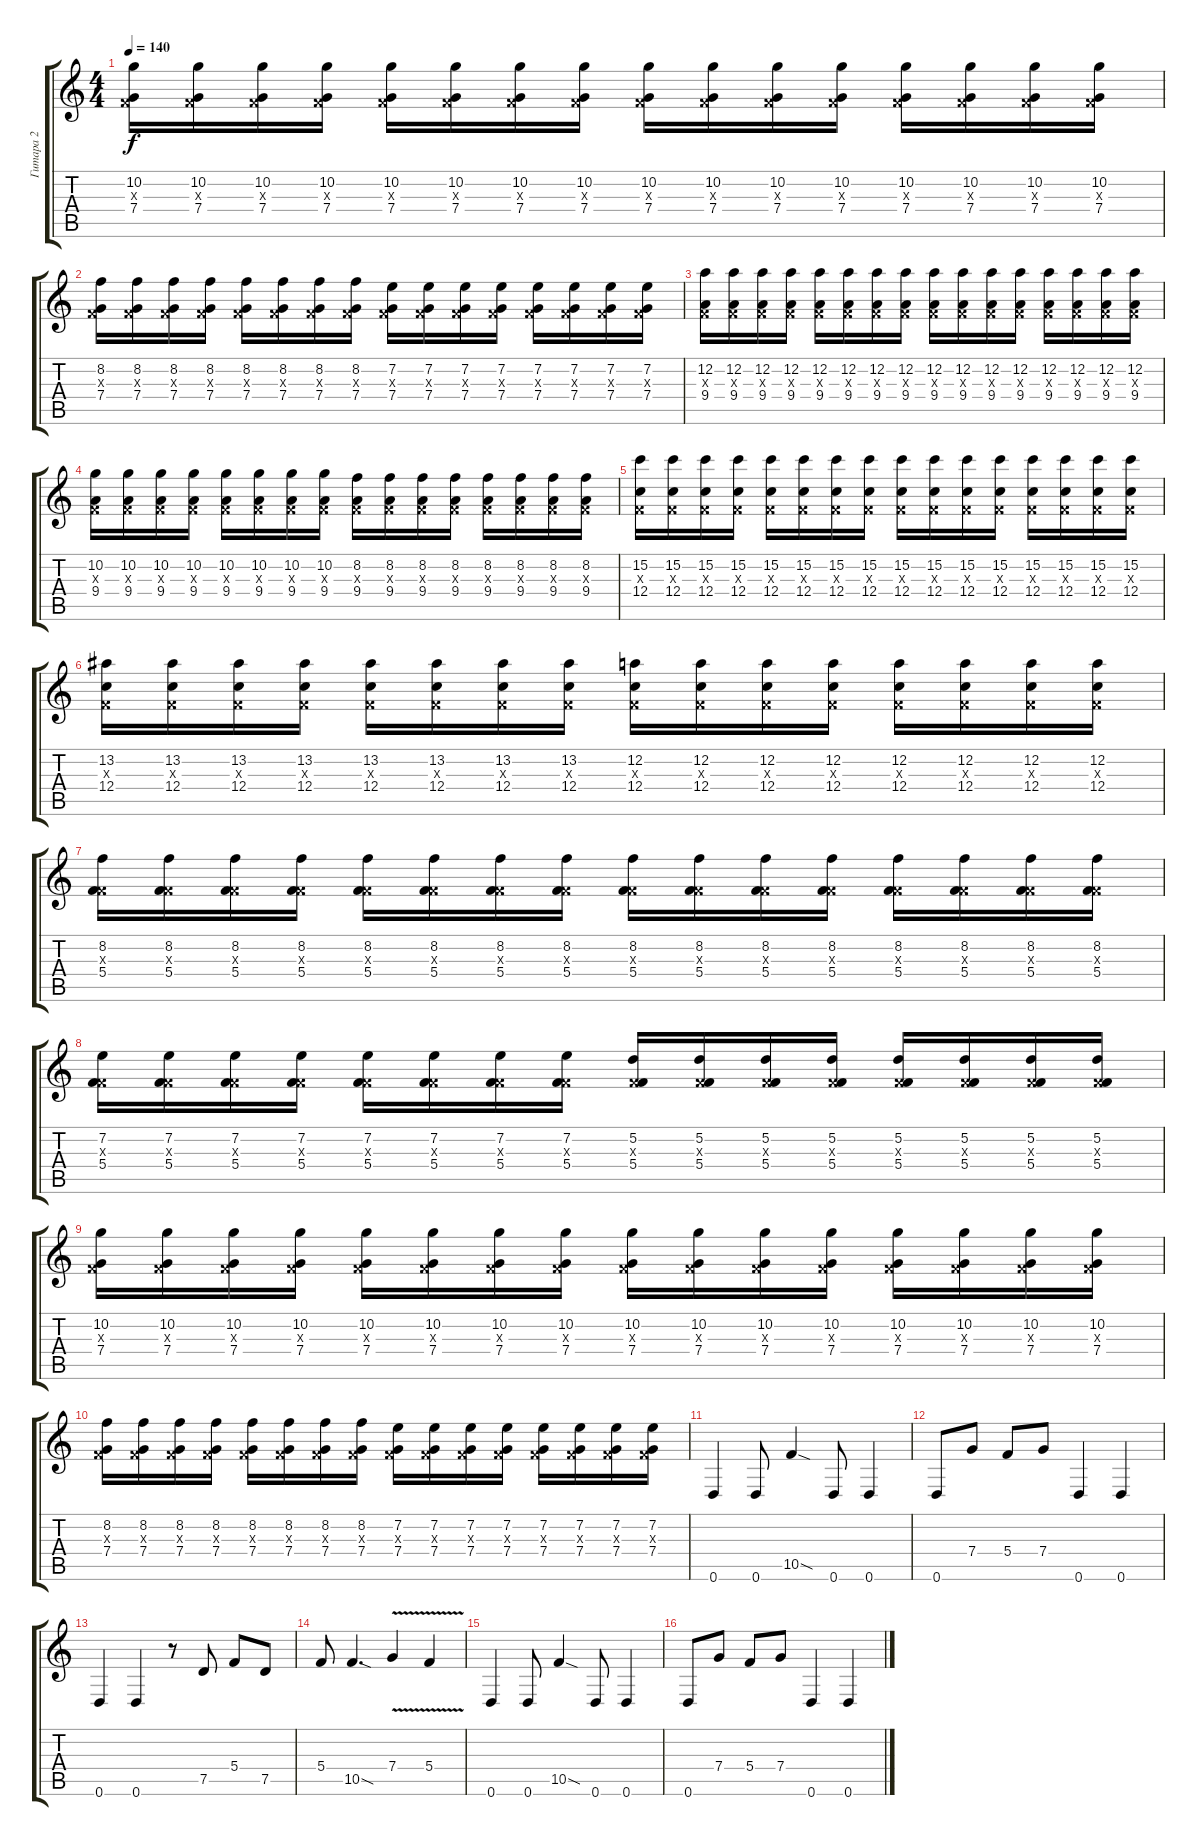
\track ("Гитара 2" "Гитара 2") {instrument distortionguitar}
\staff {score tabs}
\tuning (D4 A3 F3 C3 G2 D2) {hide}
\ts (4 4)
\tempo 140
\clef g2
\ks c
(10.2 0.3{x} 7.4).16{dy f} (10.2 0.3{x} 7.4).16 (10.2 0.3{x} 7.4).16 (10.2 0.3{x} 7.4).16 (10.2 0.3{x} 7.4).16 (10.2 0.3{x} 7.4).16 (10.2 0.3{x} 7.4).16 (10.2 0.3{x} 7.4).16 (10.2 0.3{x} 7.4).16 (10.2 0.3{x} 7.4).16 (10.2 0.3{x} 7.4).16 (10.2 0.3{x} 7.4).16 (10.2 0.3{x} 7.4).16 (10.2 0.3{x} 7.4).16 (10.2 0.3{x} 7.4).16 (10.2 0.3{x} 7.4).16 |
(8.2 0.3{x} 7.4).16 (8.2 0.3{x} 7.4).16 (8.2 0.3{x} 7.4).16 (8.2 0.3{x} 7.4).16 (8.2 0.3{x} 7.4).16 (8.2 0.3{x} 7.4).16 (8.2 0.3{x} 7.4).16 (8.2 0.3{x} 7.4).16 (7.2 0.3{x} 7.4).16 (7.2 0.3{x} 7.4).16 (7.2 0.3{x} 7.4).16 (7.2 0.3{x} 7.4).16 (7.2 0.3{x} 7.4).16 (7.2 0.3{x} 7.4).16 (7.2 0.3{x} 7.4).16 (7.2 0.3{x} 7.4).16 |
(12.2 0.3{x} 9.4).16 (12.2 0.3{x} 9.4).16 (12.2 0.3{x} 9.4).16 (12.2 0.3{x} 9.4).16 (12.2 0.3{x} 9.4).16 (12.2 0.3{x} 9.4).16 (12.2 0.3{x} 9.4).16 (12.2 0.3{x} 9.4).16 (12.2 0.3{x} 9.4).16 (12.2 0.3{x} 9.4).16 (12.2 0.3{x} 9.4).16 (12.2 0.3{x} 9.4).16 (12.2 0.3{x} 9.4).16 (12.2 0.3{x} 9.4).16 (12.2 0.3{x} 9.4).16 (12.2 0.3{x} 9.4).16 |
(10.2 0.3{x} 9.4).16 (10.2 0.3{x} 9.4).16 (10.2 0.3{x} 9.4).16 (10.2 0.3{x} 9.4).16 (10.2 0.3{x} 9.4).16 (10.2 0.3{x} 9.4).16 (10.2 0.3{x} 9.4).16 (10.2 0.3{x} 9.4).16 (8.2 0.3{x} 9.4).16 (8.2 0.3{x} 9.4).16 (8.2 0.3{x} 9.4).16 (8.2 0.3{x} 9.4).16 (8.2 0.3{x} 9.4).16 (8.2 0.3{x} 9.4).16 (8.2 0.3{x} 9.4).16 (8.2 0.3{x} 9.4).16 |
(15.2 0.3{x} 12.4).16 (15.2 0.3{x} 12.4).16 (15.2 0.3{x} 12.4).16 (15.2 0.3{x} 12.4).16 (15.2 0.3{x} 12.4).16 (15.2 0.3{x} 12.4).16 (15.2 0.3{x} 12.4).16 (15.2 0.3{x} 12.4).16 (15.2 0.3{x} 12.4).16 (15.2 0.3{x} 12.4).16 (15.2 0.3{x} 12.4).16 (15.2 0.3{x} 12.4).16 (15.2 0.3{x} 12.4).16 (15.2 0.3{x} 12.4).16 (15.2 0.3{x} 12.4).16 (15.2 0.3{x} 12.4).16 |
(13.2 0.3{x} 12.4).16 (13.2 0.3{x} 12.4).16 (13.2 0.3{x} 12.4).16 (13.2 0.3{x} 12.4).16 (13.2 0.3{x} 12.4).16 (13.2 0.3{x} 12.4).16 (13.2 0.3{x} 12.4).16 (13.2 0.3{x} 12.4).16 (12.2 0.3{x} 12.4).16 (12.2 0.3{x} 12.4).16 (12.2 0.3{x} 12.4).16 (12.2 0.3{x} 12.4).16 (12.2 0.3{x} 12.4).16 (12.2 0.3{x} 12.4).16 (12.2 0.3{x} 12.4).16 (12.2 0.3{x} 12.4).16 |
(8.2 0.3{x} 5.4).16 (8.2 0.3{x} 5.4).16 (8.2 0.3{x} 5.4).16 (8.2 0.3{x} 5.4).16 (8.2 0.3{x} 5.4).16 (8.2 0.3{x} 5.4).16 (8.2 0.3{x} 5.4).16 (8.2 0.3{x} 5.4).16 (8.2 0.3{x} 5.4).16 (8.2 0.3{x} 5.4).16 (8.2 0.3{x} 5.4).16 (8.2 0.3{x} 5.4).16 (8.2 0.3{x} 5.4).16 (8.2 0.3{x} 5.4).16 (8.2 0.3{x} 5.4).16 (8.2 0.3{x} 5.4).16 |
(7.2 0.3{x} 5.4).16 (7.2 0.3{x} 5.4).16 (7.2 0.3{x} 5.4).16 (7.2 0.3{x} 5.4).16 (7.2 0.3{x} 5.4).16 (7.2 0.3{x} 5.4).16 (7.2 0.3{x} 5.4).16 (7.2 0.3{x} 5.4).16 (5.2 0.3{x} 5.4).16 (5.2 0.3{x} 5.4).16 (5.2 0.3{x} 5.4).16 (5.2 0.3{x} 5.4).16 (5.2 0.3{x} 5.4).16 (5.2 0.3{x} 5.4).16 (5.2 0.3{x} 5.4).16 (5.2 0.3{x} 5.4).16 |
(10.2 0.3{x} 7.4).16 (10.2 0.3{x} 7.4).16 (10.2 0.3{x} 7.4).16 (10.2 0.3{x} 7.4).16 (10.2 0.3{x} 7.4).16 (10.2 0.3{x} 7.4).16 (10.2 0.3{x} 7.4).16 (10.2 0.3{x} 7.4).16 (10.2 0.3{x} 7.4).16 (10.2 0.3{x} 7.4).16 (10.2 0.3{x} 7.4).16 (10.2 0.3{x} 7.4).16 (10.2 0.3{x} 7.4).16 (10.2 0.3{x} 7.4).16 (10.2 0.3{x} 7.4).16 (10.2 0.3{x} 7.4).16 |
(8.2 0.3{x} 7.4).16 (8.2 0.3{x} 7.4).16 (8.2 0.3{x} 7.4).16 (8.2 0.3{x} 7.4).16 (8.2 0.3{x} 7.4).16 (8.2 0.3{x} 7.4).16 (8.2 0.3{x} 7.4).16 (8.2 0.3{x} 7.4).16 (7.2 0.3{x} 7.4).16 (7.2 0.3{x} 7.4).16 (7.2 0.3{x} 7.4).16 (7.2 0.3{x} 7.4).16 (7.2 0.3{x} 7.4).16 (7.2 0.3{x} 7.4).16 (7.2 0.3{x} 7.4).16 (7.2 0.3{x} 7.4).16 |
0.6.4 0.6.8 10.5{sod}.4 0.6.8 0.6.4 |
0.6.8 7.4.8 5.4.8 7.4.8 0.6.4 0.6.4 |
0.6.4 0.6.4 r.8 7.5.8 5.4.8 7.5.8 |
5.4.8 10.5{sod}.4{d} 7.4{v}.4 5.4{v}.4 |
0.6.4 0.6.8 10.5{sod}.4 0.6.8 0.6.4 |
0.6.8 7.4.8 5.4.8 7.4.8 0.6.4 0.6.4
